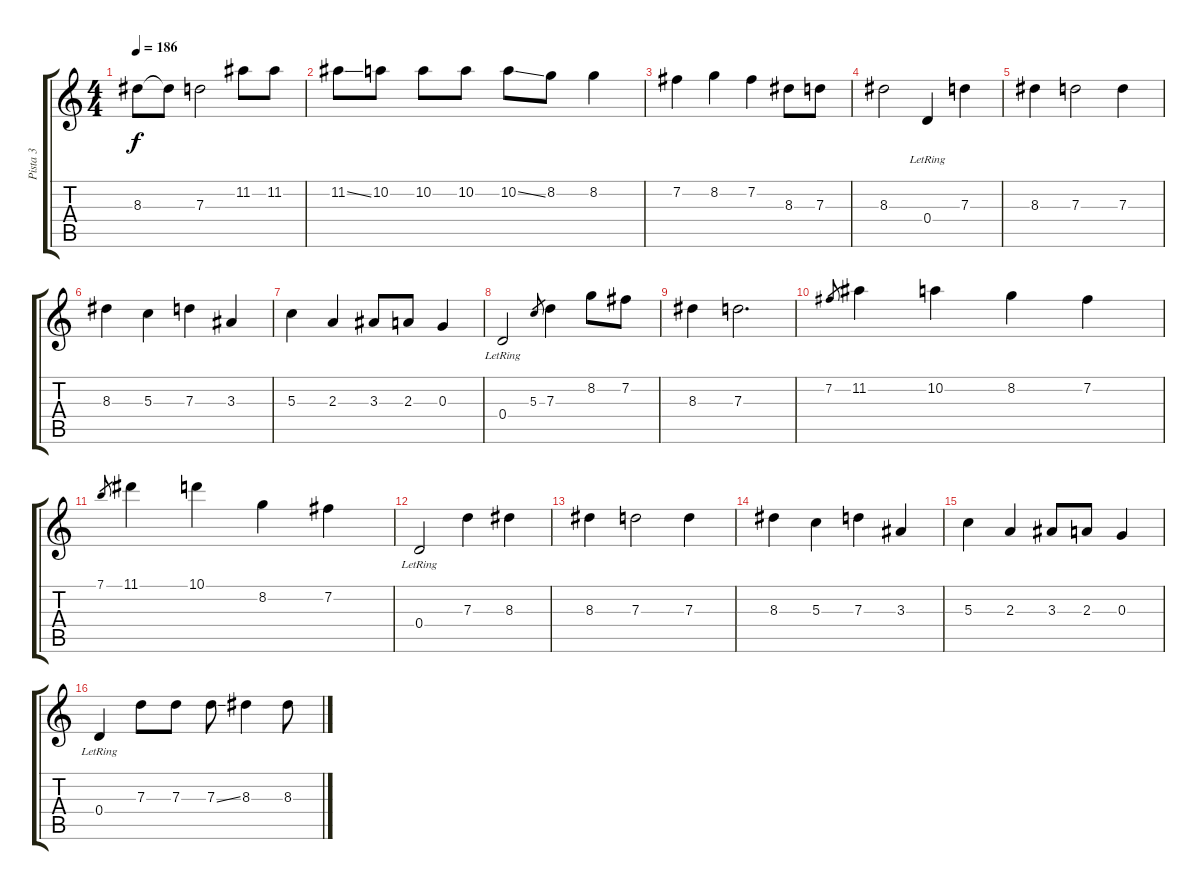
\track ("Pista 3" "Pista 3") {instrument electricguitarclean}
\staff {score tabs}
\tuning (E4 B3 G3 D3 A2 E2) {hide}
\ts (4 4)
\tempo 186
\clef g2
\ks c
8.3.8{dy f} 8.3{t}.8 7.3.2 11.2.8 11.2.8 |
11.2{ss}.8 10.2.8 10.2.8 10.2.8 10.2{ss}.8 8.2.8 8.2.4 |
7.2.4 8.2.4 7.2.4 8.3.8 7.3.8 |
8.3.2 0.4{lr}.4 7.3.4 |
8.3.4 7.3.2 7.3.4 |
8.3.4 5.3.4 7.3.4 3.3.4 |
5.3.4 2.3.4 3.3.8 2.3.8 0.3.4 |
0.4{lr}.2 5.3.8{gr} 7.3.4 8.2.8 7.2.8 |
8.3.4 7.3.2{d} |
7.2.8{gr} 11.2.4 10.2.4 8.2.4 7.2.4 |
7.1.8{gr} 11.1.4 10.1.4 8.2.4 7.2.4 |
0.4{lr}.2 7.3.4 8.3.4 |
8.3.4 7.3.2 7.3.4 |
8.3.4 5.3.4 7.3.4 3.3.4 |
5.3.4 2.3.4 3.3.8 2.3.8 0.3.4 |
0.4{lr}.4 7.3.8 7.3.8 7.3{ss}.8 8.3.4 8.3.8
